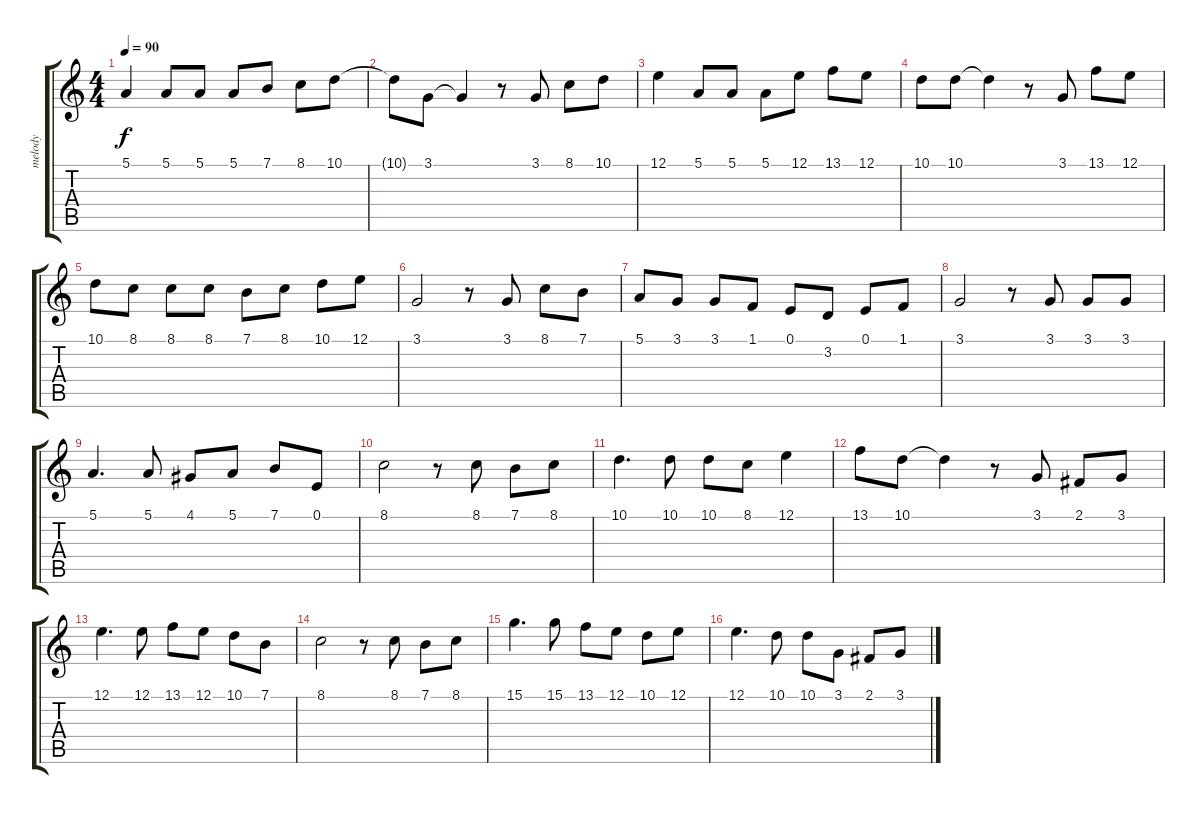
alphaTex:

\track ("melody" "melody") {instrument flute}
\staff {score tabs}
\tuning (E4 B3 G3 D3 A2 E2) {hide}
\ts (4 4)
\tempo 90
\clef g2
\ks c
5.1.4{dy f} 5.1.8 5.1.8 5.1.8 7.1.8 8.1.8 10.1.8 |
10.1{t}.8 3.1.8 3.1{t}.4 r.8 3.1.8 8.1.8 10.1.8 |
12.1.4 5.1.8 5.1.8 5.1.8 12.1.8 13.1.8 12.1.8 |
10.1.8 10.1.8 10.1{t}.4 r.8 3.1.8 13.1.8 12.1.8 |
10.1.8 8.1.8 8.1.8 8.1.8 7.1.8 8.1.8 10.1.8 12.1.8 |
3.1.2 r.8 3.1.8 8.1.8 7.1.8 |
5.1.8 3.1.8 3.1.8 1.1.8 0.1.8 3.2.8 0.1.8 1.1.8 |
3.1.2 r.8 3.1.8 3.1.8 3.1.8 |
5.1.4{d} 5.1.8 4.1.8 5.1.8 7.1.8 0.1.8 |
8.1.2 r.8 8.1.8 7.1.8 8.1.8 |
10.1.4{d} 10.1.8 10.1.8 8.1.8 12.1.4 |
13.1.8 10.1.8 10.1{t}.4 r.8 3.1.8 2.1.8 3.1.8 |
12.1.4{d} 12.1.8 13.1.8 12.1.8 10.1.8 7.1.8 |
8.1.2 r.8 8.1.8 7.1.8 8.1.8 |
15.1.4{d} 15.1.8 13.1.8 12.1.8 10.1.8 12.1.8 |
12.1.4{d} 10.1.8 10.1.8 3.1.8 2.1.8 3.1.8
